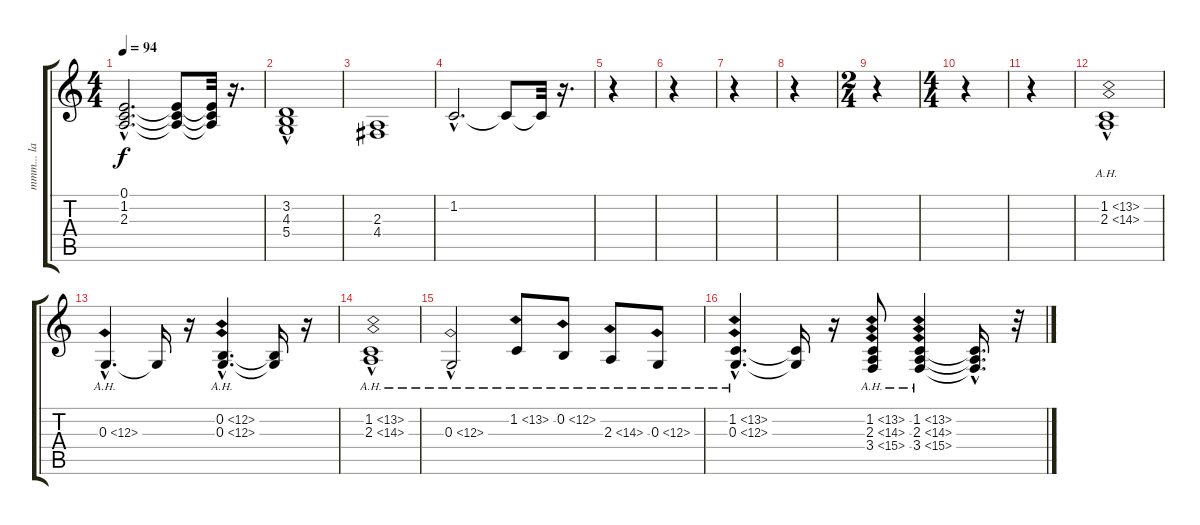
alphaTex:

\track ("mmm... la he elegido yo" "mmm... la ") {instrument rockorgan}
\staff {score tabs}
\tuning (E4 B3 G3 D3 A2 E2) {hide}
\ts (4 4)
\tempo 94
\clef g2
\ks c
(0.1{hac} 1.2{hac} 2.3{hac}).2{d dy f} (0.1{t} 1.2{t} 2.3{t}).8 (0.1{t} 1.2{t} 2.3{t}).32 r.16{d} |
(3.2 4.3{hac} 5.4{hac}).1 |
(2.3 4.4).1 |
1.2{hac}.2{d} 1.2{t}.8 1.2{t}.32 r.16{d} |
r.4 |
r.4 |
r.4 |
r.4 |
\ts (2 4)
r.4 |
\ts (4 4)
r.4 |
r.4 |
(1.2{ah 12} 2.3{ah 12 hac}).1{volume 11 balance 10} |
0.3{ah 12 hac}.4{d} 0.3{t}.16 r.16 (0.2{ah 12 hac} 0.3{ah 12 hac}).4{d} (0.2{t} 0.3{t}).16 r.16 |
(1.2{ah 12} 2.3{ah 12 hac}).1 |
0.3{ah 12 hac}.2 1.2{ah 12}.8 0.2{ah 12}.8 2.3{ah 12}.8 0.3{ah 12}.8 |
(1.2{ah 12 hac} 0.3{ah 12 hac}).4{d} (1.2{t} 0.3{t}).16 r.16 (1.2{ah 12} 2.3{ah 12} 3.4{ah 12}).8 (1.2{ah 12} 2.3{ah 12} 3.4{ah 12}).4 (1.2{hac t} 2.3{hac t} 3.4{hac t}).16{d} r.32
